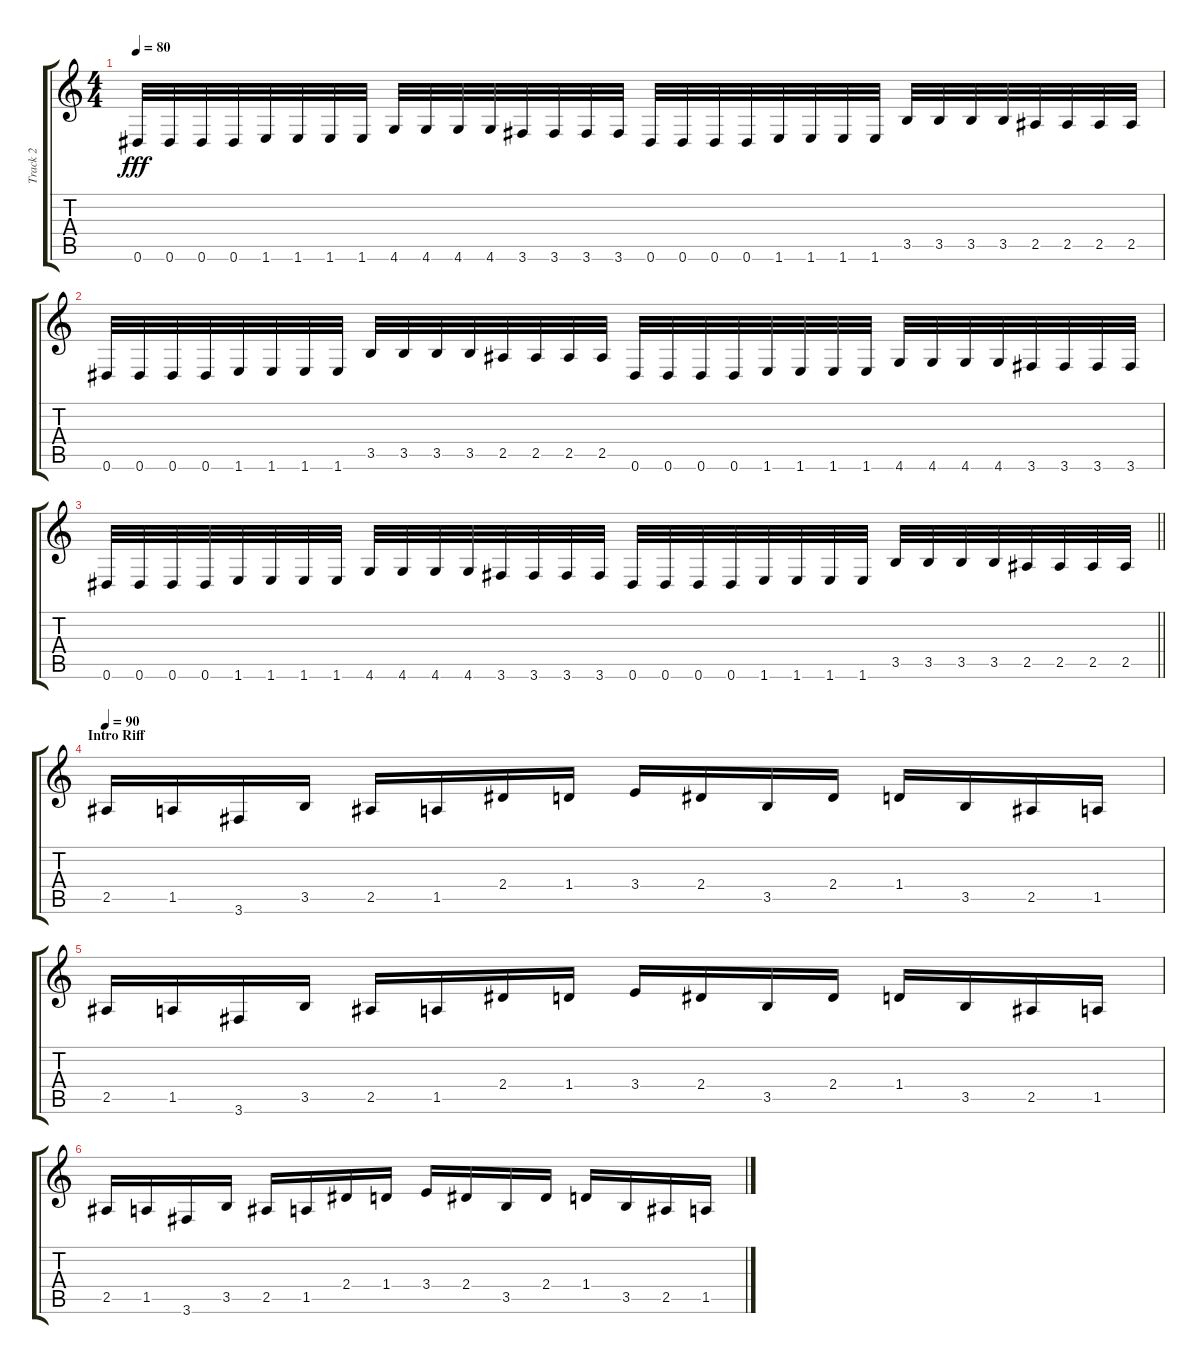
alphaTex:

\track ("Track 2" "Track 2") {instrument distortionguitar}
\staff {score tabs}
\tuning (Eb4 Bb3 Gb3 Db3 Ab2 Eb2) {hide}
\ts (4 4)
\tempo 80
\clef g2
\ks c
0.6.32{dy fff} 0.6.32 0.6.32 0.6.32 1.6.32 1.6.32 1.6.32 1.6.32 4.6.32 4.6.32 4.6.32 4.6.32 3.6.32 3.6.32 3.6.32 3.6.32 0.6.32 0.6.32 0.6.32 0.6.32 1.6.32 1.6.32 1.6.32 1.6.32 3.5.32 3.5.32 3.5.32 3.5.32 2.5.32 2.5.32 2.5.32 2.5.32 |
0.6.32 0.6.32 0.6.32 0.6.32 1.6.32 1.6.32 1.6.32 1.6.32 3.5.32 3.5.32 3.5.32 3.5.32 2.5.32 2.5.32 2.5.32 2.5.32 0.6.32 0.6.32 0.6.32 0.6.32 1.6.32 1.6.32 1.6.32 1.6.32 4.6.32 4.6.32 4.6.32 4.6.32 3.6.32 3.6.32 3.6.32 3.6.32 |
\barLineRight lightlight
0.6.32 0.6.32 0.6.32 0.6.32 1.6.32 1.6.32 1.6.32 1.6.32 4.6.32 4.6.32 4.6.32 4.6.32 3.6.32 3.6.32 3.6.32 3.6.32 0.6.32 0.6.32 0.6.32 0.6.32 1.6.32 1.6.32 1.6.32 1.6.32 3.5.32 3.5.32 3.5.32 3.5.32 2.5.32 2.5.32 2.5.32 2.5.32 |
\section ("" "Intro Riff")
\tempo 90
2.5.16 1.5.16 3.6.16 3.5.16 2.5.16 1.5.16 2.4.16 1.4.16 3.4.16 2.4.16 3.5.16 2.4.16 1.4.16 3.5.16 2.5.16 1.5.16 |
2.5.16 1.5.16 3.6.16 3.5.16 2.5.16 1.5.16 2.4.16 1.4.16 3.4.16 2.4.16 3.5.16 2.4.16 1.4.16 3.5.16 2.5.16 1.5.16 |
2.5.16 1.5.16 3.6.16 3.5.16 2.5.16 1.5.16 2.4.16 1.4.16 3.4.16 2.4.16 3.5.16 2.4.16 1.4.16 3.5.16 2.5.16 1.5.16
